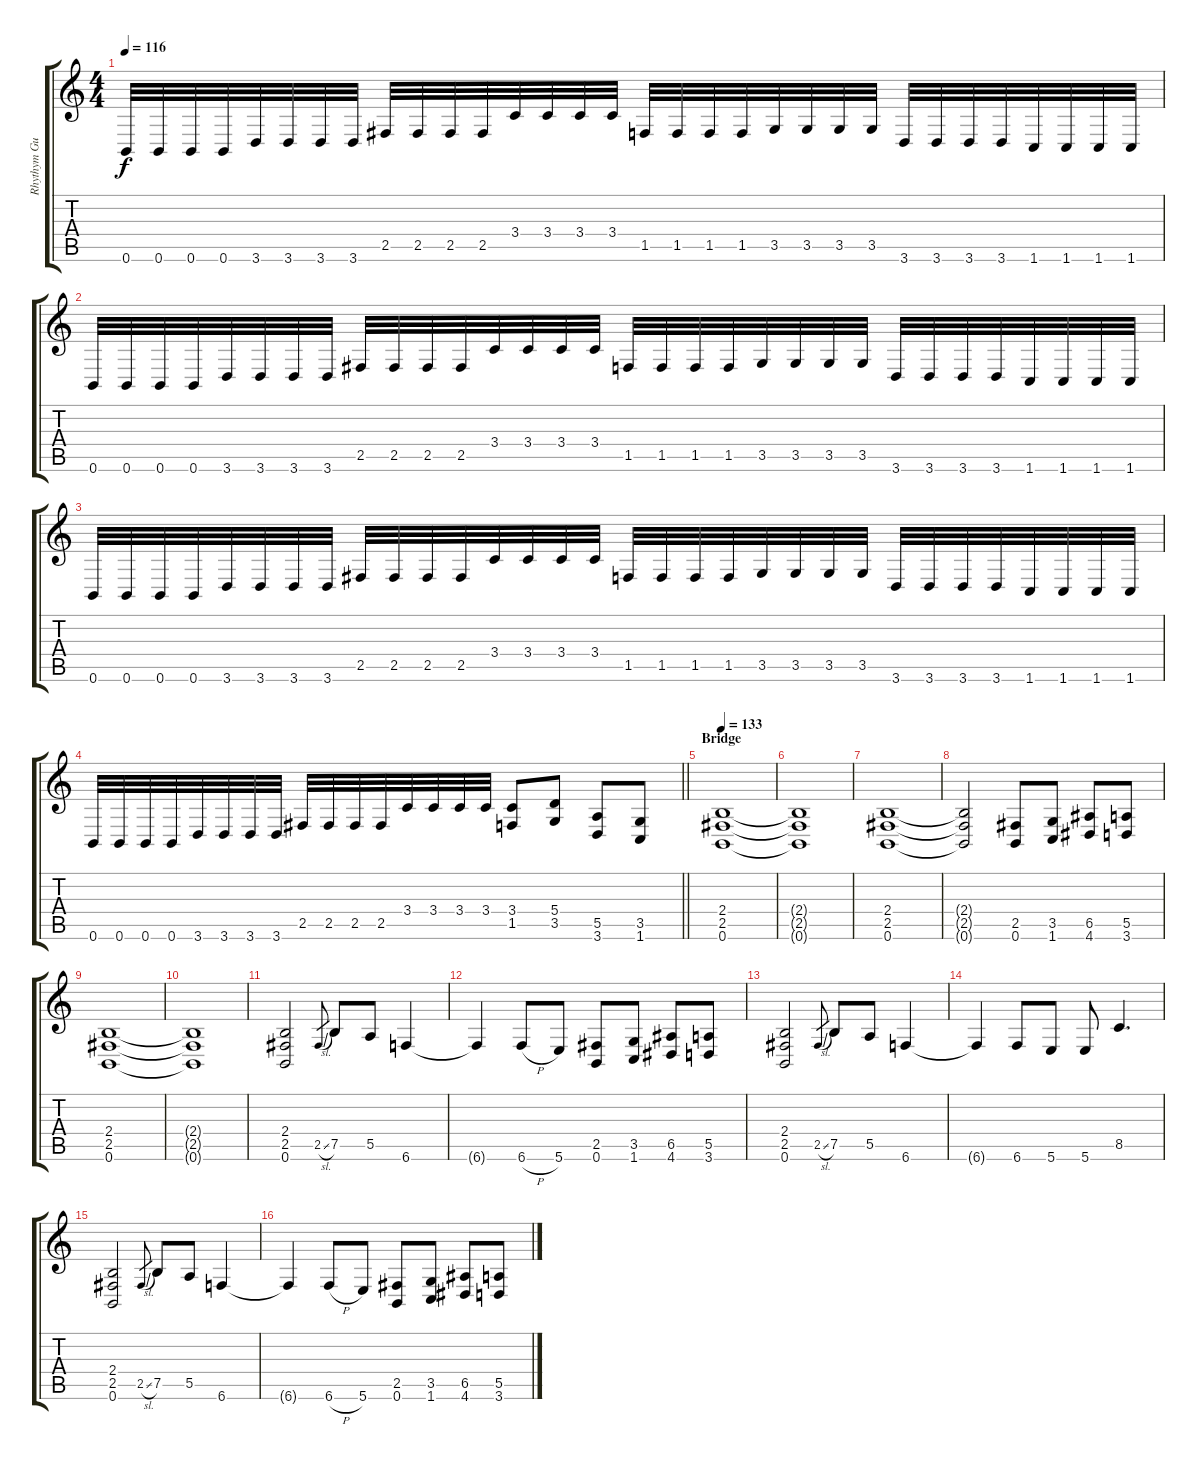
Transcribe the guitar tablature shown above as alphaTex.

\track ("Rhythym Guitar II" "Rhythym Gu") {instrument overdrivenguitar}
\staff {score tabs}
\tuning (B3 Gb3 D3 A2 E2 B1) {hide}
\ts (4 4)
\tempo 116
\clef g2
\ks c
0.6.32{dy f} 0.6.32 0.6.32 0.6.32 3.6.32 3.6.32 3.6.32 3.6.32 2.5.32 2.5.32 2.5.32 2.5.32 3.4.32 3.4.32 3.4.32 3.4.32 1.5.32 1.5.32 1.5.32 1.5.32 3.5.32 3.5.32 3.5.32 3.5.32 3.6.32 3.6.32 3.6.32 3.6.32 1.6.32 1.6.32 1.6.32 1.6.32 |
0.6.32 0.6.32 0.6.32 0.6.32 3.6.32 3.6.32 3.6.32 3.6.32 2.5.32 2.5.32 2.5.32 2.5.32 3.4.32 3.4.32 3.4.32 3.4.32 1.5.32 1.5.32 1.5.32 1.5.32 3.5.32 3.5.32 3.5.32 3.5.32 3.6.32 3.6.32 3.6.32 3.6.32 1.6.32 1.6.32 1.6.32 1.6.32 |
0.6.32 0.6.32 0.6.32 0.6.32 3.6.32 3.6.32 3.6.32 3.6.32 2.5.32 2.5.32 2.5.32 2.5.32 3.4.32 3.4.32 3.4.32 3.4.32 1.5.32 1.5.32 1.5.32 1.5.32 3.5.32 3.5.32 3.5.32 3.5.32 3.6.32 3.6.32 3.6.32 3.6.32 1.6.32 1.6.32 1.6.32 1.6.32 |
\barLineRight lightlight
0.6.32 0.6.32 0.6.32 0.6.32 3.6.32 3.6.32 3.6.32 3.6.32 2.5.32 2.5.32 2.5.32 2.5.32 3.4.32 3.4.32 3.4.32 3.4.32 (3.4 1.5).8 (5.4 3.5).8 (5.5 3.6).8 (3.5 1.6).8 |
\section ("" "Bridge")
\tempo 133
(2.4 2.5 0.6).1 |
(2.4{t} 2.5{t} 0.6{t}).1 |
(2.4 2.5 0.6).1 |
(2.4{t} 2.5{t} 0.6{t}).2 (2.5 0.6).8 (3.5 1.6).8 (6.5 4.6).8 (5.5 3.6).8 |
(2.4 2.5 0.6).1 |
(2.4{t} 2.5{t} 0.6{t}).1 |
(2.4 2.5 0.6).2 2.5{sl}.8{gr} 7.5.8 5.5.8 6.6.4 |
6.6{t}.4 6.6{h}.8 5.6.8 (2.5 0.6).8 (3.5 1.6).8 (6.5 4.6).8 (5.5 3.6).8 |
(2.4 2.5 0.6).2 2.5{sl}.8{gr} 7.5.8 5.5.8 6.6.4 |
6.6{t}.4 6.6.8 5.6.8 5.6.8 8.5.4{d} |
(2.4 2.5 0.6).2 2.5{sl}.8{gr} 7.5.8 5.5.8 6.6.4 |
6.6{t}.4 6.6{h}.8 5.6.8 (2.5 0.6).8 (3.5 1.6).8 (6.5 4.6).8 (5.5 3.6).8
